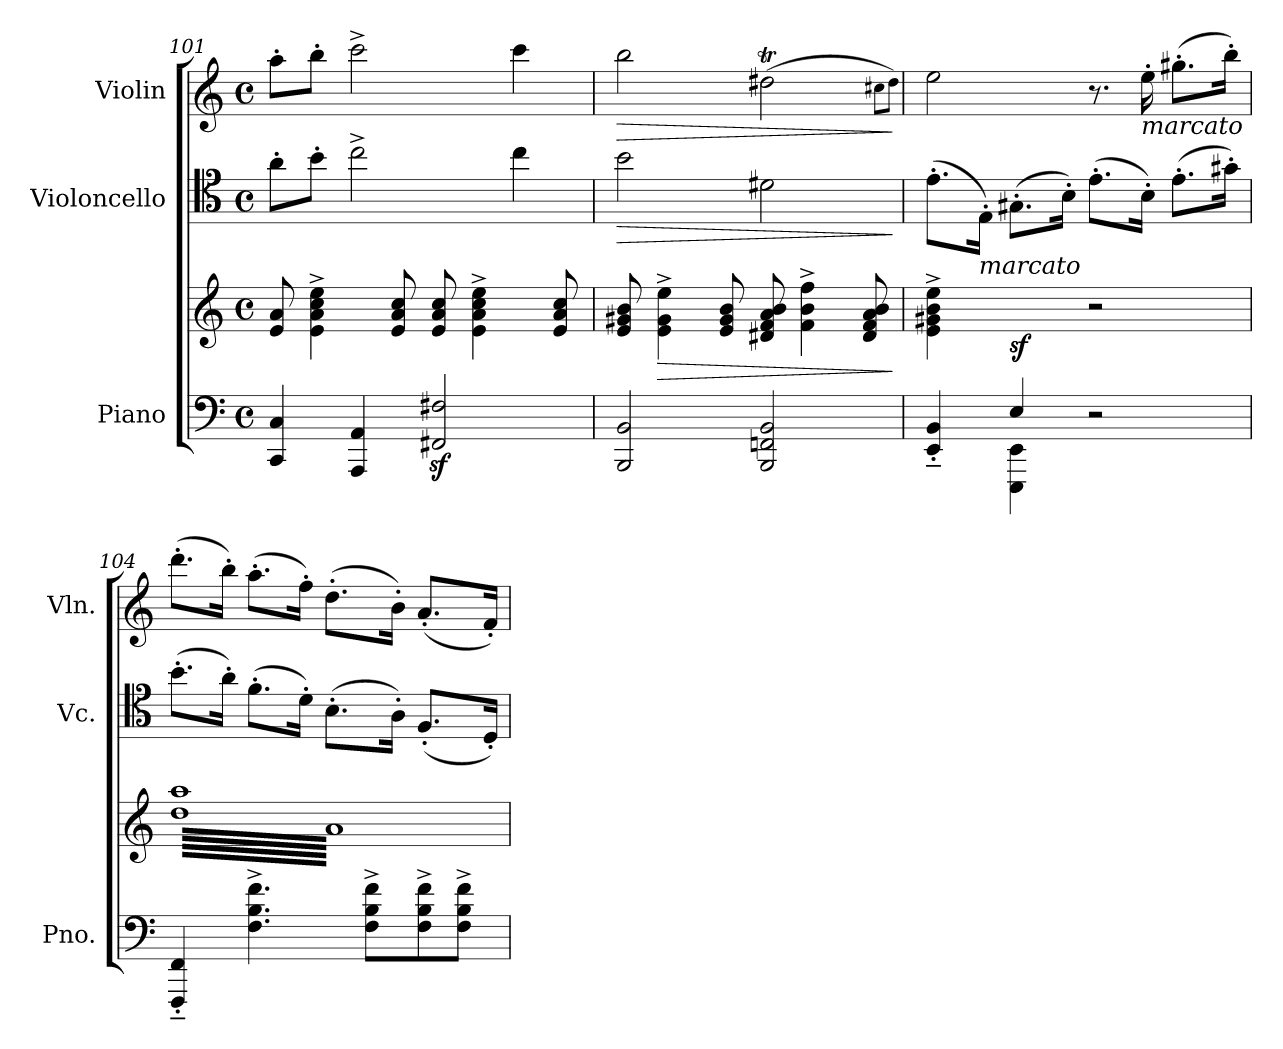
**kern	**kern	**dynam	**kern	**dynam	**kern	**dynam
*part3	*part3	*part3	*part2	*part2	*part1	*part1
*staff4	*staff3	*staff3/4	*staff2	*staff2	*staff1	*staff1
*I"Piano	*	*	*I"Violoncello	*	*I"Violin	*
*I'Pno.	*	*	*I'Vc.	*	*I'Vln.	*
*clefF4	*clefG2	*	*clefC4	*	*clefG2	*
*k[]	*k[]	*	*k[]	*	*k[]	*
*M4/4	*M4/4	*	*M4/4	*	*M4/4	*
*met(c)	*met(c)	*	*met(c)	*	*met(c)	*
=101	=101	=101	=101	=101	=101	=101
4CC/ 4C/	8e/ 8a/	.	8a'\L	.	8aa'\L	.
.	4e\^> 4a\^> 4cc\^> 4ee\^>	.	8b'\J	.	8bb'\J	.
4AAA/ 4AA/	.	.	2cc^\	.	2ccc^\	.
.	8e/ 8a/ 8cc/	.	.	.	.	.
2FF#X/z< 2F#X/z<	8e/ 8a/ 8cc/	.	.	.	.	.
.	4e\^> 4a\^> 4cc\^> 4ee\^>	.	.	.	.	.
.	.	.	4cc\	.	4ccc\	.
.	8e/ 8a/ 8cc/	.	.	.	.	.
=102	=102	=102	=102	=102	=102	=102
!	!	!	!	!LO:HP:b	!	!LO:HP:b
2BBB/ 2BB/	8e/ 8g#X/ 8b/	.	2b\	>	2bb\	>
!	!	!LO:HP:b	!	!	!	!
.	4e\^> 4g#\^> 4ee\^>	>	.	.	.	.
.	8e/ 8g#/ 8b/	.	.	.	.	.
2BBB/ 2FFn/ 2BB/	8d#X/ 8f/ 8a/ 8b/	.	2d#X\	.	(2dd#Xt\	.
.	4f\^ 4b\^ 4ff\^	.	.	.	.	.
.	8d#/ 8f/ 8a/ 8b/	.	.	.	.	.
.	.	.	.	.	8qcc#X\L	.
.	.	.	.	.	8qdd#\J)	.
.	.	]	.	]	.	]
=103	=103	=103	=103	=103	=103	=103
*^	*	*	*	*	*	*
4ryy	4EE/'~ 4BB/'~	4e\^> 4g#X\^> 4b\^> 4ee\^>	.	(8.e'\L	.	2ee\	.
!	!	!	!	!LO:TX:b:i:t=marcato	!	!	!
.	.	.	.	16E'\Jk)	.	.	.
!	!	!	!LO:DY:b	!	!	!	!
4E/	4EEE\ 4EE\	4ryy	sf	(8.G#X'\L	.	.	.
.	.	.	.	16B'\Jk)	.	.	.
2ryy	2r	2r	.	(8.e'\L	.	8.r	.
!	!	!	!	!	!	!LO:TX:b:i:t=marcato	!
.	.	.	.	16B'\Jk)	.	16ee'\	.
.	.	.	.	(8.e'\L	.	(8.gg#X'\L	.
.	.	.	.	16g#X'\Jk)	.	16bb'\Jk)	.
*v	*v	*	*	*	*	*	*
=104	=104	=104	=104	=104	=104	=104
*	*tremolo	*	*	*	*	*
4FFF/'~ 4FF/'~	64dd 64aaLLLL	.	(8.b'\L	.	(8.ddd'\L	.
.	64a	.	.	.	.	.
.	64dd 64aa	.	.	.	.	.
.	64a	.	.	.	.	.
.	64dd 64aa	.	.	.	.	.
.	64a	.	.	.	.	.
.	64dd 64aa	.	.	.	.	.
.	64a	.	.	.	.	.
.	64dd 64aa	.	.	.	.	.
.	64a	.	.	.	.	.
.	64dd 64aa	.	.	.	.	.
.	64a	.	.	.	.	.
.	64dd 64aa	.	16a'\Jk)	.	16bb'\Jk)	.
.	64a	.	.	.	.	.
.	64dd 64aa	.	.	.	.	.
.	64a	.	.	.	.	.
4.F\^ 4.B\^ 4.f\^	64dd 64aa	.	(8.f'\L	.	(8.aa'\L	.
.	64a	.	.	.	.	.
.	64dd 64aa	.	.	.	.	.
.	64a	.	.	.	.	.
.	64dd 64aa	.	.	.	.	.
.	64a	.	.	.	.	.
.	64dd 64aa	.	.	.	.	.
.	64a	.	.	.	.	.
.	64dd 64aa	.	.	.	.	.
.	64a	.	.	.	.	.
.	64dd 64aa	.	.	.	.	.
.	64a	.	.	.	.	.
.	64dd 64aa	.	16d'\Jk)	.	16ff'\Jk)	.
.	64a	.	.	.	.	.
.	64dd 64aa	.	.	.	.	.
.	64a	.	.	.	.	.
.	64dd 64aa	.	(8.B'\L	.	(8.dd'\L	.
.	64a	.	.	.	.	.
.	64dd 64aa	.	.	.	.	.
.	64a	.	.	.	.	.
.	64dd 64aa	.	.	.	.	.
.	64a	.	.	.	.	.
.	64dd 64aa	.	.	.	.	.
.	64a	.	.	.	.	.
8F\^ 8B\^ 8f\^L	64dd 64aa	.	.	.	.	.
.	64a	.	.	.	.	.
.	64dd 64aa	.	.	.	.	.
.	64a	.	.	.	.	.
.	64dd 64aa	.	16A'\Jk)	.	16b'\Jk)	.
.	64a	.	.	.	.	.
.	64dd 64aa	.	.	.	.	.
.	64a	.	.	.	.	.
8F\^ 8B\^ 8f\^	64dd 64aa	.	(8.F'/L	.	(8.a'/L	.
.	64a	.	.	.	.	.
.	64dd 64aa	.	.	.	.	.
.	64a	.	.	.	.	.
.	64dd 64aa	.	.	.	.	.
.	64a	.	.	.	.	.
.	64dd 64aa	.	.	.	.	.
.	64a	.	.	.	.	.
8F\^ 8B\^ 8f\^J	64dd 64aa	.	.	.	.	.
.	64a	.	.	.	.	.
.	64dd 64aa	.	.	.	.	.
.	64a	.	.	.	.	.
.	64dd 64aa	.	16D'/Jk)	.	16f'/Jk)	.
.	64a	.	.	.	.	.
.	64dd 64aa	.	.	.	.	.
.	64aJJJJ	.	.	.	.	.
*	*Xtremolo	*	*	*	*	*
.	.	.	.	.	.	.
.	.	.	.	.	.	.
.	.	.	.	.	.	.
.	.	.	.	.	.	.
.	.	.	.	.	.	.
.	.	.	.	.	.	.
.	.	.	.	.	.	.
.	.	.	.	.	.	.
.	.	.	.	.	.	.
.	.	.	.	.	.	.
.	.	.	.	.	.	.
.	.	.	.	.	.	.
.	.	.	.	.	.	.
.	.	.	.	.	.	.
.	.	.	.	.	.	.
.	.	.	.	.	.	.
.	.	.	.	.	.	.
.	.	.	.	.	.	.
.	.	.	.	.	.	.
.	.	.	.	.	.	.
.	.	.	.	.	.	.
.	.	.	.	.	.	.
.	.	.	.	.	.	.
.	.	.	.	.	.	.
.	.	.	.	.	.	.
.	.	.	.	.	.	.
.	.	.	.	.	.	.
.	.	.	.	.	.	.
.	.	.	.	.	.	.
.	.	.	.	.	.	.
.	.	.	.	.	.	.
.	.	.	.	.	.	.
=	=	=	=	=	=	=
*-	*-	*-	*-	*-	*-	*-
